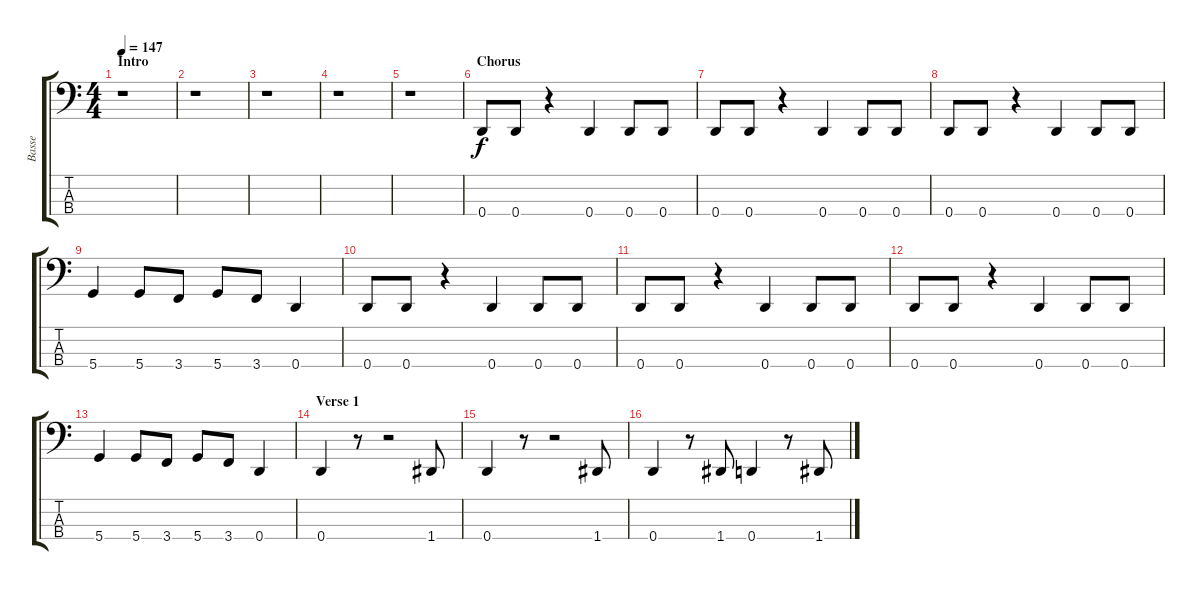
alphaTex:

\track ("Basse" "Basse") {instrument electricbasspick}
\staff {score tabs}
\tuning (G2 D2 A1 D1) {hide}
\ts (4 4)
\section ("" "Intro")
\tempo 147
\clef f4
\ks c
r.1{dy f instrument electricbasspick} |
r.1 |
r.1 |
r.1 |
r.1 |
\section ("" "Chorus")
0.4.8 0.4.8 r.4 0.4.4 0.4.8 0.4.8 |
0.4.8 0.4.8 r.4 0.4.4 0.4.8 0.4.8 |
0.4.8 0.4.8 r.4 0.4.4 0.4.8 0.4.8 |
5.4.4 5.4.8 3.4.8 5.4.8 3.4.8 0.4.4 |
0.4.8 0.4.8 r.4 0.4.4 0.4.8 0.4.8 |
0.4.8 0.4.8 r.4 0.4.4 0.4.8 0.4.8 |
0.4.8 0.4.8 r.4 0.4.4 0.4.8 0.4.8 |
5.4.4 5.4.8 3.4.8 5.4.8 3.4.8 0.4.4 |
\section ("" "Verse 1")
0.4.4 r.8 r.2 1.4.8 |
0.4.4 r.8 r.2 1.4.8 |
0.4.4 r.8 1.4.8 0.4.4 r.8 1.4.8
